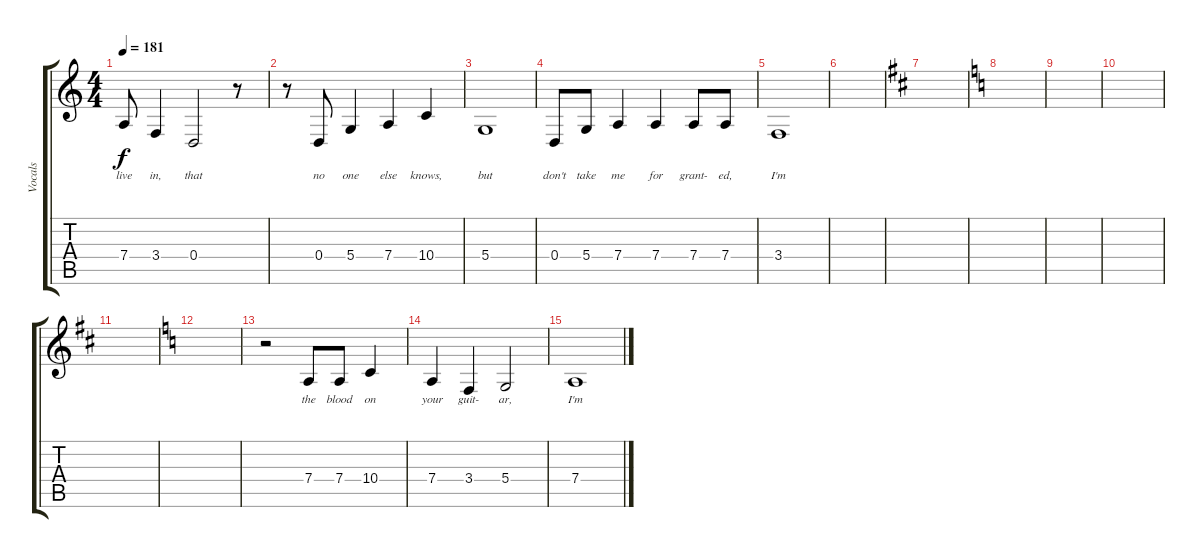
\track ("Vocals" "Vocals") {instrument acousticgrandpiano}
\staff {score tabs}
\tuning (E4 B3 G3 D3 A2 E2) {hide}
\ts (4 4)
\tempo 181
\clef g2
\ks c
7.4.8{lyrics (0 "live") lyrics (1 "") lyrics (2 "") lyrics (3 "") lyrics (4 "") dy f} 3.4.4{lyrics (0 "in,") lyrics (1 "") lyrics (2 "") lyrics (3 "") lyrics (4 "")} 0.4.2{lyrics (0 "that") lyrics (1 "") lyrics (2 "") lyrics (3 "") lyrics (4 "")} r.8 |
r.8 0.4.8{lyrics (0 "no") lyrics (1 "") lyrics (2 "") lyrics (3 "") lyrics (4 "")} 5.4.4{lyrics (0 "one") lyrics (1 "") lyrics (2 "") lyrics (3 "") lyrics (4 "")} 7.4.4{lyrics (0 "else") lyrics (1 "") lyrics (2 "") lyrics (3 "") lyrics (4 "")} 10.4.4{lyrics (0 "knows,") lyrics (1 "") lyrics (2 "") lyrics (3 "") lyrics (4 "")} |
5.4.1{lyrics (0 "but") lyrics (1 "") lyrics (2 "") lyrics (3 "") lyrics (4 "")} |
0.4.8{lyrics (0 "don't") lyrics (1 "") lyrics (2 "") lyrics (3 "") lyrics (4 "")} 5.4.8{lyrics (0 "take") lyrics (1 "") lyrics (2 "") lyrics (3 "") lyrics (4 "")} 7.4.4{lyrics (0 "me") lyrics (1 "") lyrics (2 "") lyrics (3 "") lyrics (4 "")} 7.4.4{lyrics (0 "for") lyrics (1 "") lyrics (2 "") lyrics (3 "") lyrics (4 "")} 7.4.8{lyrics (0 "grant-") lyrics (1 "") lyrics (2 "") lyrics (3 "") lyrics (4 "")} 7.4.8{lyrics (0 "ed,") lyrics (1 "") lyrics (2 "") lyrics (3 "") lyrics (4 "")} |
3.4.1{lyrics (0 "I'm") lyrics (1 "") lyrics (2 "") lyrics (3 "") lyrics (4 "")} |
|
\ks d
|
\ks c
|
|
|
\ks d
|
\ks c
|
r.2 7.4.8{lyrics (0 "the") lyrics (1 "") lyrics (2 "") lyrics (3 "") lyrics (4 "")} 7.4.8{lyrics (0 "blood") lyrics (1 "") lyrics (2 "") lyrics (3 "") lyrics (4 "")} 10.4.4{lyrics (0 "on") lyrics (1 "") lyrics (2 "") lyrics (3 "") lyrics (4 "")} |
7.4.4{lyrics (0 "your") lyrics (1 "") lyrics (2 "") lyrics (3 "") lyrics (4 "")} 3.4.4{lyrics (0 "guit-") lyrics (1 "") lyrics (2 "") lyrics (3 "") lyrics (4 "")} 5.4.2{lyrics (0 "ar,") lyrics (1 "") lyrics (2 "") lyrics (3 "") lyrics (4 "")} |
7.4.1{lyrics (0 "I'm") lyrics (1 "") lyrics (2 "") lyrics (3 "") lyrics (4 "")}
